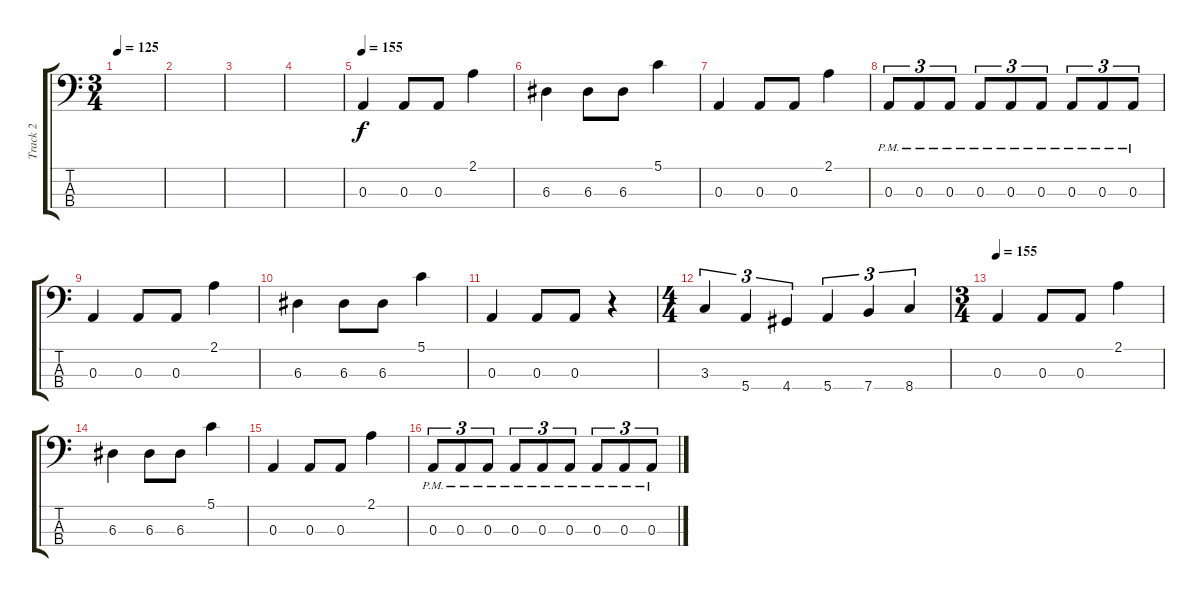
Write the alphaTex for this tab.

\track ("Track 2" "Track 2") {instrument electricbassfinger}
\staff {score tabs}
\tuning (G2 D2 A1 E1) {hide}
\ts (3 4)
\tempo 125
\clef f4
\ks c
|
|
|
|
\tempo 155
0.3.4 0.3.8 0.3.8 2.1.4 |
6.3.4 6.3.8 6.3.8 5.1.4 |
0.3.4 0.3.8 0.3.8 2.1.4 |
0.3{pm}.8{tu (3 2)} 0.3{pm}.8{tu (3 2)} 0.3{pm}.8{tu (3 2)} 0.3{pm}.8{tu (3 2)} 0.3{pm}.8{tu (3 2)} 0.3{pm}.8{tu (3 2)} 0.3{pm}.8{tu (3 2)} 0.3{pm}.8{tu (3 2)} 0.3{pm}.8{tu (3 2)} |
0.3.4 0.3.8 0.3.8 2.1.4 |
6.3.4 6.3.8 6.3.8 5.1.4 |
0.3.4 0.3.8 0.3.8 r.4 |
\ts (4 4)
3.3.4{tu (3 2)} 5.4.4{tu (3 2)} 4.4.4{tu (3 2)} 5.4.4{tu (3 2)} 7.4.4{tu (3 2)} 8.4.4{tu (3 2)} |
\ts (3 4)
\tempo 155
0.3.4 0.3.8 0.3.8 2.1.4 |
6.3.4 6.3.8 6.3.8 5.1.4 |
0.3.4 0.3.8 0.3.8 2.1.4 |
0.3{pm}.8{tu (3 2)} 0.3{pm}.8{tu (3 2)} 0.3{pm}.8{tu (3 2)} 0.3{pm}.8{tu (3 2)} 0.3{pm}.8{tu (3 2)} 0.3{pm}.8{tu (3 2)} 0.3{pm}.8{tu (3 2)} 0.3{pm}.8{tu (3 2)} 0.3{pm}.8{tu (3 2)}
